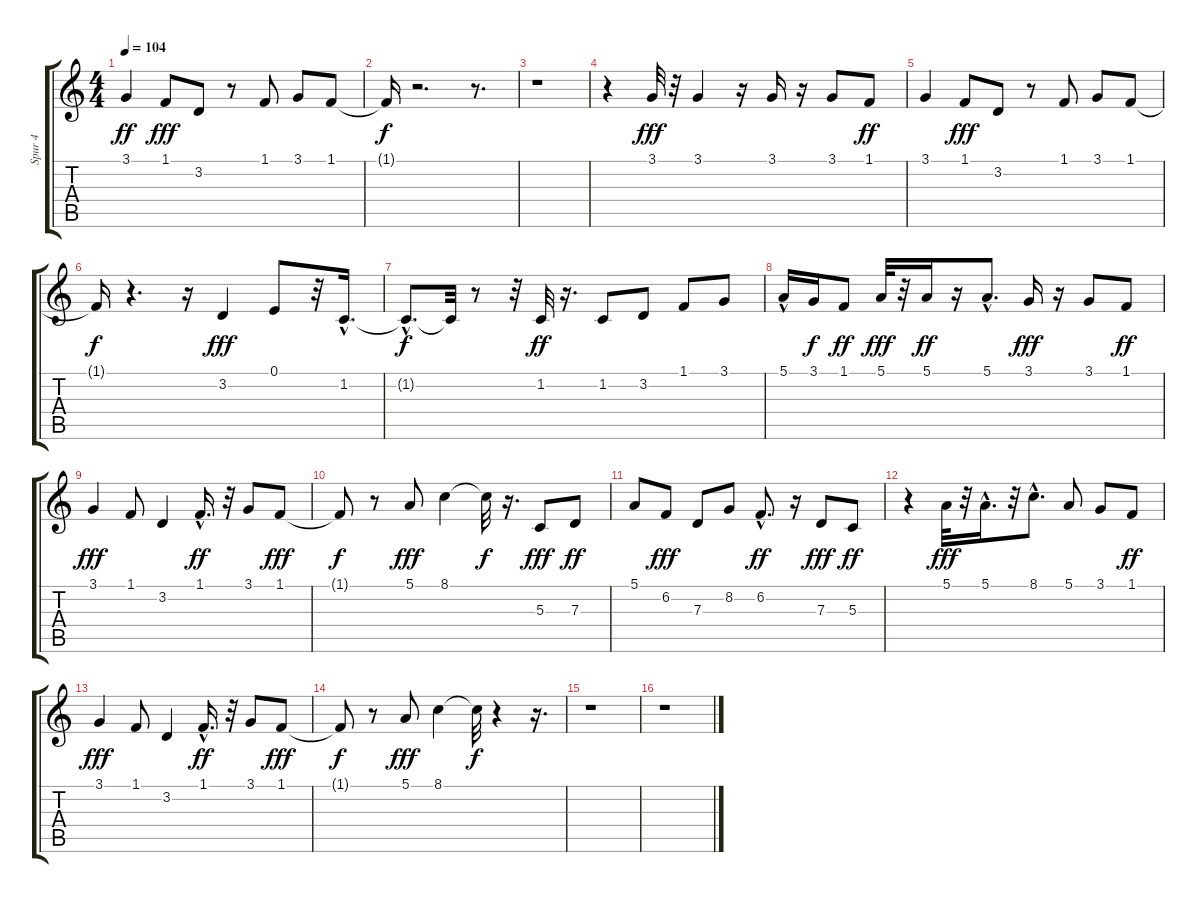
\track ("Spur 4" "Spur 4") {instrument lead3calliope}
\staff {score tabs}
\tuning (E4 B3 G3 D3 A2 E2) {hide}
\ts (4 4)
\tempo 104
\clef g2
\ks c
3.1.4{dy ff} 1.1.8{dy fff} 3.2.8 r.8 1.1.8 3.1.8 1.1.8 |
1.1{t}.16{dy f} r.2{d} r.8{d} |
r.1 |
r.4 3.1.32{dy fff} r.32 3.1.4 r.16 3.1.16 r.16 3.1.8 1.1.8{dy ff} |
3.1.4 1.1.8{dy fff} 3.2.8 r.8 1.1.8 3.1.8 1.1.8 |
1.1{t}.16{dy f} r.4{d} r.16 3.2.4{dy fff} 0.1.8 r.32 1.2{hac}.16{d} |
1.2{hac t}.8{d dy f} 1.2{t}.32 r.8 r.32 1.2.32{dy ff} r.16{d} 1.2.8 3.2.8 1.1.8 3.1.8 |
5.1{hac}.16 3.1.16{dy f} 1.1.8{dy ff} 5.1.32{dy fff} r.32 5.1.16{dy ff} r.16 5.1{hac}.8{d} 3.1.16{dy fff} r.16 3.1.8 1.1.8{dy ff} |
3.1.4{dy fff} 1.1.8 3.2.4 1.1{hac}.16{d dy ff} r.32 3.1.8 1.1.8{dy fff} |
1.1{t}.8{dy f} r.8 5.1.8{dy fff} 8.1.4 8.1{t}.32{dy f} r.16{d} 5.3.8{dy fff} 7.3.8{dy ff} |
5.1.8 6.2.8{dy fff} 7.3.8 8.2.8 6.2{hac}.8{d dy ff} r.16 7.3.8{dy fff} 5.3.8{dy ff} |
r.4 5.1.32{dy fff} r.32 5.1{hac}.16{d} r.32 8.1{hac}.8{d} 5.1.8 3.1.8 1.1.8{dy ff} |
3.1.4{dy fff} 1.1.8 3.2.4 1.1{hac}.16{d dy ff} r.32 3.1.8 1.1.8{dy fff} |
1.1{t}.8{dy f} r.8 5.1.8{dy fff} 8.1.4 8.1{t}.32{dy f} r.4 r.16{d} |
r.1 |
r.1
